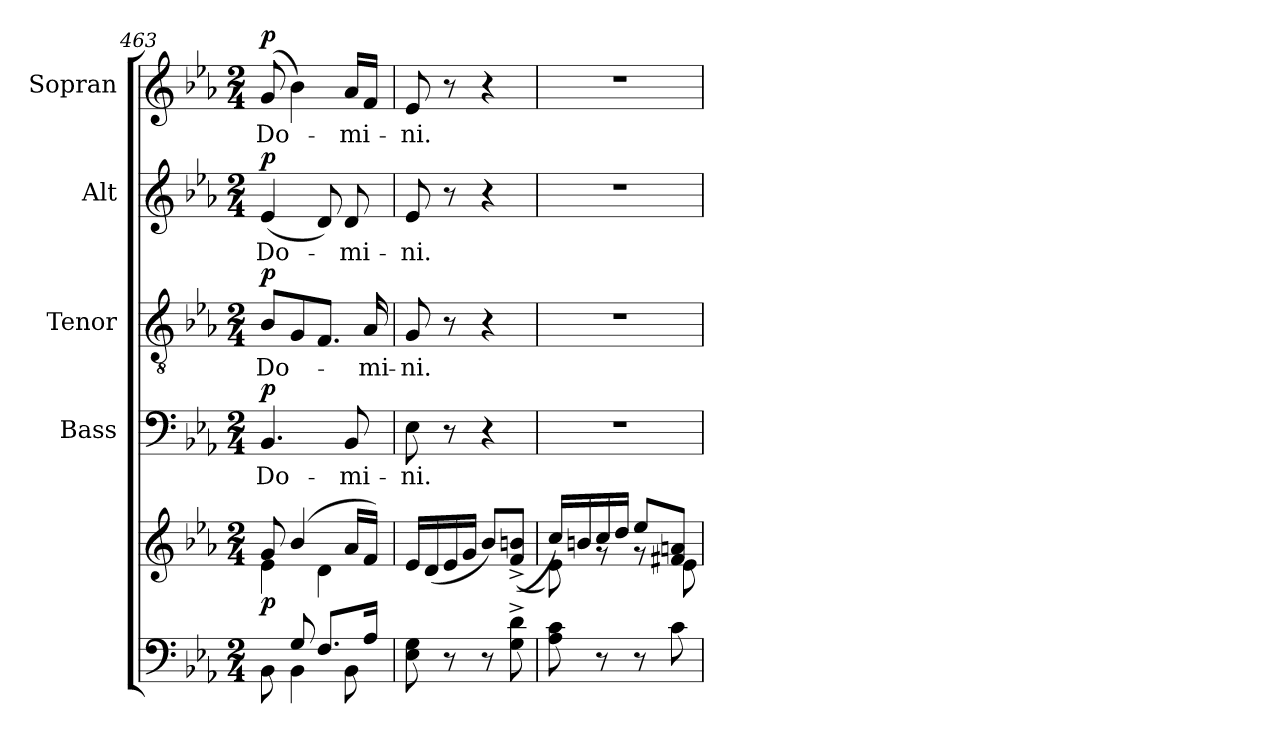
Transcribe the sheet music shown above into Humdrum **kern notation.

**kern	**kern	**dynam	**kern	**text	**dynam	**kern	**text	**dynam	**kern	**text	**dynam	**kern	**text	**dynam
*part5	*part5	*part5	*part4	*part4	*part4	*part3	*part3	*part3	*part2	*part2	*part2	*part1	*part1	*part1
*staff6	*staff5	*staff5/6	*staff4	*staff4	*staff4	*staff3	*staff3	*staff3	*staff2	*staff2	*staff2	*staff1	*staff1	*staff1
*	*	*	*I"Bass	*	*	*I"Tenor	*	*	*I"Alt	*	*	*I"Sopran	*	*
*	*	*	*I'B.	*	*	*I'T.	*	*	*I'A.	*	*	*I'S.	*	*
*clefF4	*clefG2	*	*clefF4	*	*	*clefGv2	*	*	*clefG2	*	*	*clefG2	*	*
*k[b-e-a-]	*k[b-e-a-]	*	*k[b-e-a-]	*	*	*k[b-e-a-]	*	*	*k[b-e-a-]	*	*	*k[b-e-a-]	*	*
*E-:	*E-:	*	*E-:	*	*	*E-:	*	*	*E-:	*	*	*E-:	*	*
*M2/4	*M2/4	*	*M2/4	*	*	*M2/4	*	*	*M2/4	*	*	*M2/4	*	*
=463	=463	=463	=463	=463	=463	=463	=463	=463	=463	=463	=463	=463	=463	=463
*^	*^	*	*	*	*	*	*	*	*	*	*	*	*	*
!	!	!	!	!LO:DY:b	!	!LO:LY:b	!LO:DY:a	!	!LO:LY:b	!LO:DY:a	!	!LO:LY:b	!LO:DY:a	!	!LO:LY:b	!LO:DY:a
8ryy	8BB-\	8g/	4e-\	p	4.BB-/	Do-	p	8B-/L	Do-	p	(<4e-/	Do-	p	(<8g/	Do-	p
8G/	4BB-\	(4b-/	.	.	.	.	.	8G/	.	.	.	.	.	4b-\)	.	.
8.F/L	.	.	4d\	.	.	.	.	8.F/J	.	.	8d/)	.	.	.	.	.
!	!	!	!	!	!	!LO:LY:b	!	!	!	!	!	!LO:LY:b	!	!	!LO:LY:b	!
.	8BB-\	16a-/LL	.	.	8BB-/	-mi-	.	.	.	.	8d/	-mi-	.	16a-/LL	-mi-	.
!	!	!	!	!	!	!	!	!	!LO:LY:b	!	!	!	!	!	!	!
16A-/Jk	.	16f/JJ)	.	.	.	.	.	16A-/	-mi-	.	.	.	.	16f/JJ	.	.
*v	*v	*	*	*	*	*	*	*	*	*	*	*	*	*	*	*
*	*v	*v	*	*	*	*	*	*	*	*	*	*	*	*	*
=464	=464	=464	=464	=464	=464	=464	=464	=464	=464	=464	=464	=464	=464	=464
!	!	!	!	!LO:LY:b	!	!	!LO:LY:b	!	!	!LO:LY:b	!	!	!LO:LY:b	!
8E-\ 8G\	16e-/LL	.	8E-\	-ni.	.	8G/	-ni.	.	8e-/	-ni.	.	8e-/	-ni.	.
.	(<16d/	.	.	.	.	.	.	.	.	.	.	.	.	.
8r	16e-/	.	8r	.	.	8r	.	.	8r	.	.	8r	.	.
.	16g/JJ	.	.	.	.	.	.	.	.	.	.	.	.	.
8r	8b-/L)	.	4r	.	.	4r	.	.	4r	.	.	4r	.	.
8G\^> 8d\^>	(<(8f/^> 8bn/^>J	.	.	.	.	.	.	.	.	.	.	.	.	.
=465	=465	=465	=465	=465	=465	=465	=465	=465	=465	=465	=465	=465	=465	=465
*	*^	*	*	*	*	*	*	*	*	*	*	*	*	*
8A-\ 8c\	16cc/LL)	8e-\)	.	2r	.	.	2r	.	.	2r	.	.	2r	.	.
.	16bn/	.	.	.	.	.	.	.	.	.	.	.	.	.	.
8r	16cc/	8rf	.	.	.	.	.	.	.	.	.	.	.	.	.
.	16dd/JJ	.	.	.	.	.	.	.	.	.	.	.	.	.	.
8r	8ee-/L	8rf	.	.	.	.	.	.	.	.	.	.	.	.	.
8c\	8f#X/ 8an/J	8e-\	.	.	.	.	.	.	.	.	.	.	.	.	.
*	*v	*v	*	*	*	*	*	*	*	*	*	*	*	*	*
=	=	=	=	=	=	=	=	=	=	=	=	=	=	=
*-	*-	*-	*-	*-	*-	*-	*-	*-	*-	*-	*-	*-	*-	*-
